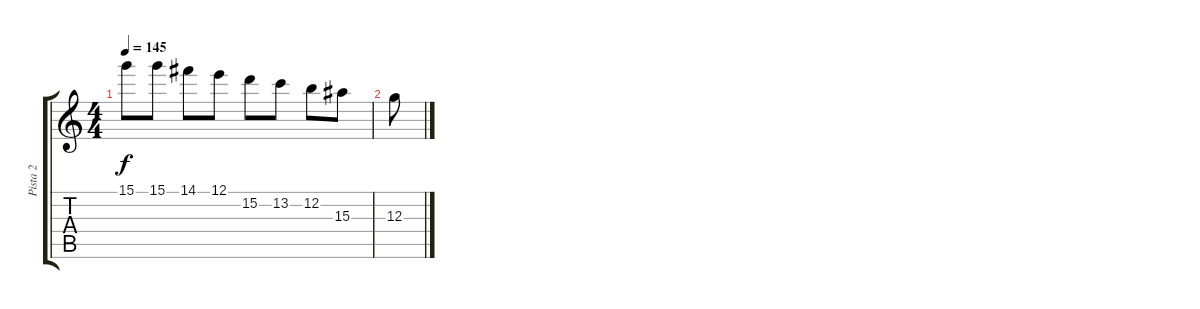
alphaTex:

\track ("Pista 2" "Pista 2") {instrument distortionguitar}
\staff {score tabs}
\tuning (E4 B3 G3 D3 A2 E2) {hide}
\ts (4 4)
\tempo 145
\clef g2
\ks c
15.1.8{dy f} 15.1.8 14.1.8 12.1.8 15.2.8 13.2.8 12.2.8 15.3.8 |
12.3.8
